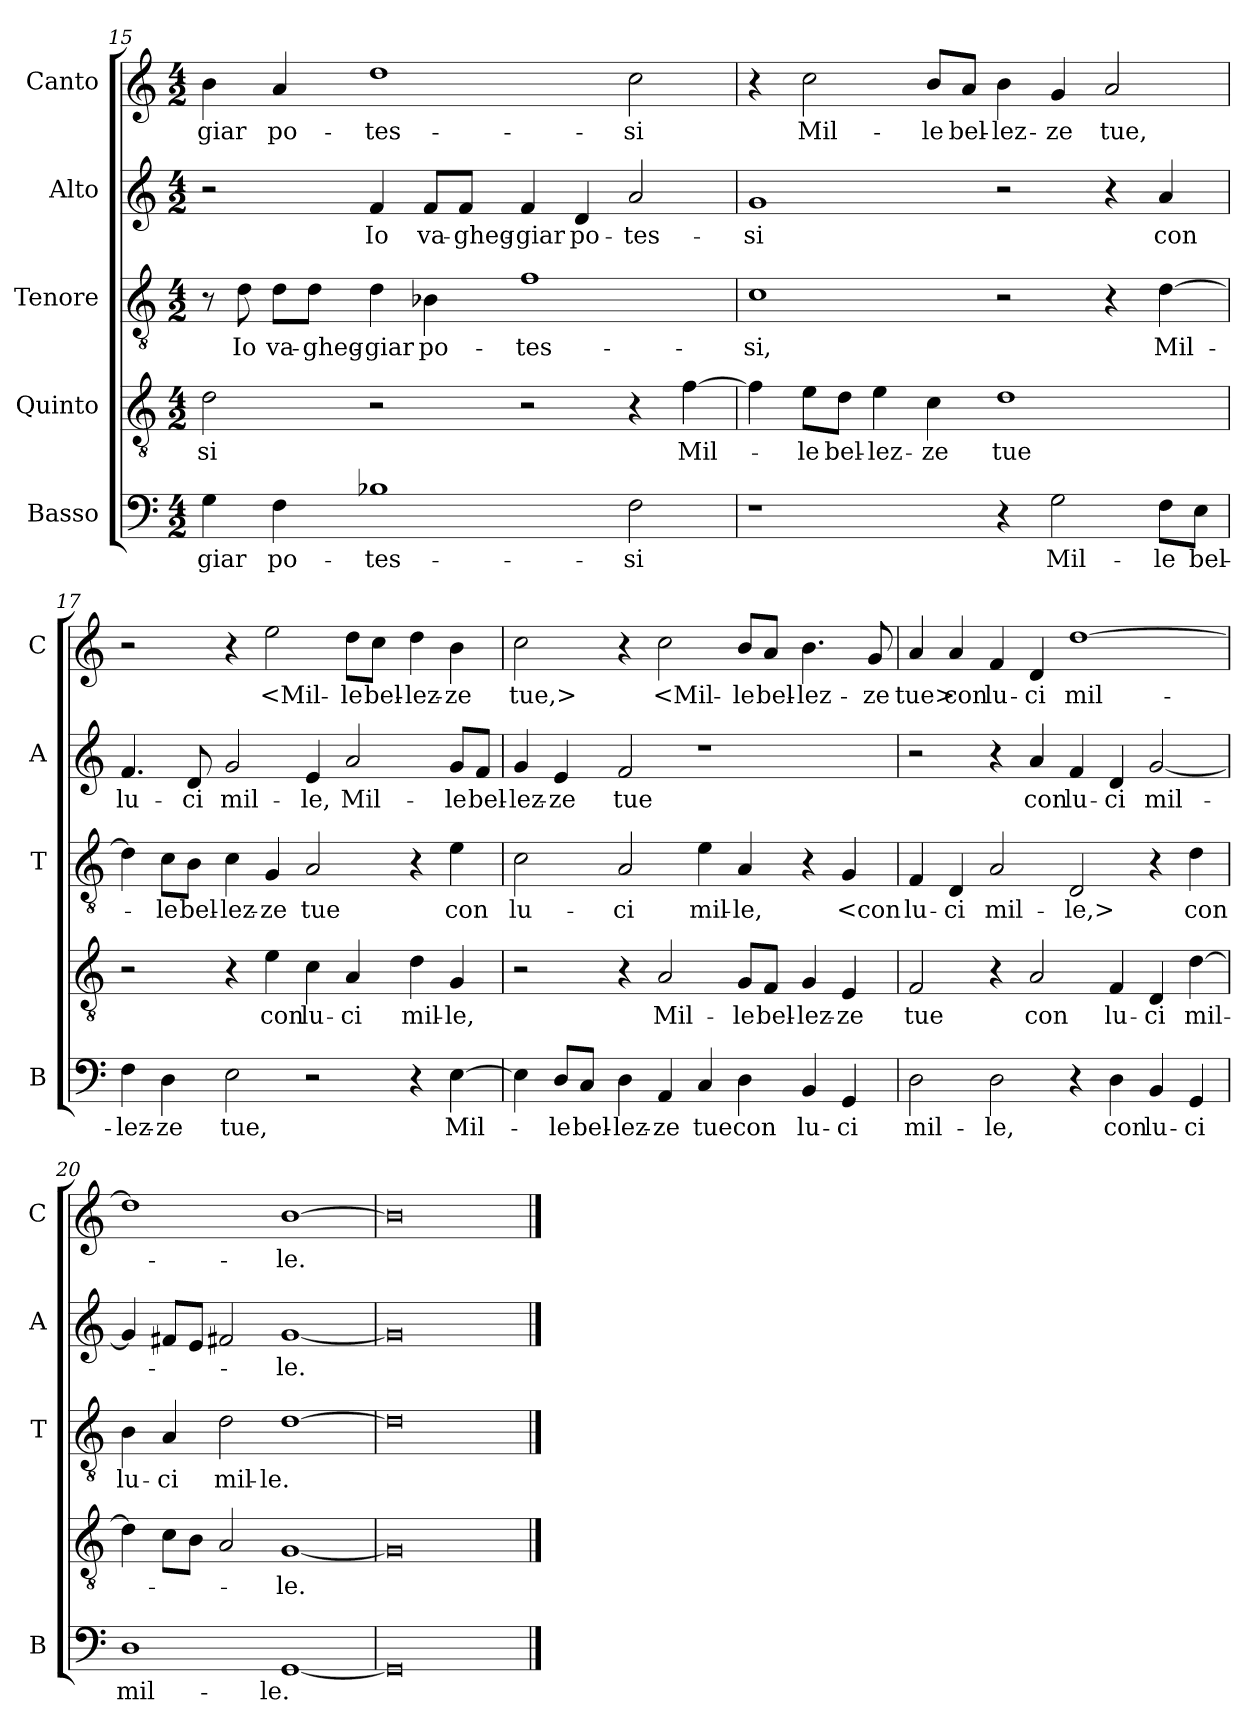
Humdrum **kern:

**kern	**text	**kern	**text	**kern	**text	**kern	**text	**kern	**text
*part5	*part5	*part4	*part4	*part3	*part3	*part2	*part2	*part1	*part1
*staff5	*staff5	*staff4	*staff4	*staff3	*staff3	*staff2	*staff2	*staff1	*staff1
*I"Basso	*	*I"Quinto	*	*I"Tenore	*	*I"Alto	*	*I"Canto	*
*I'B	*	*	*	*I'T	*	*I'A	*	*I'C	*
*clefF4	*	*clefGv2	*	*clefGv2	*	*clefG2	*	*clefG2	*
*k[]	*	*k[]	*	*k[]	*	*k[]	*	*k[]	*
*M4/2	*	*M4/2	*	*M4/2	*	*M4/2	*	*M4/2	*
=15	=15	=15	=15	=15	=15	=15	=15	=15	=15
4G	-giar	2d	-si	8r	.	2r	.	4b	-giar
.	.	.	.	8d	Io	.	.	.	.
4F	po-	.	.	8dL	va-	.	.	4a	po-
.	.	.	.	8dJ	-gheg-	.	.	.	.
1B-X	-tes-	2r	.	4d	-giar	4f	Io	1dd	-tes-
.	.	.	.	4B-X	po-	8fL	va-	.	.
.	.	.	.	.	.	8fJ	-gheg-	.	.
.	.	2r	.	1f	-tes-	4f	-giar	.	.
.	.	.	.	.	.	4d	po-	.	.
2F	-si	4r	.	.	.	2a	-tes-	2cc	-si
.	.	[4f	Mil-	.	.	.	.	.	.
=16	=16	=16	=16	=16	=16	=16	=16	=16	=16
1r	.	4f]	.	1c	-si,	1g	-si	4r	.
.	.	8eL	-le	.	.	.	.	2cc	Mil-
.	.	8dJ	bel-	.	.	.	.	.	.
.	.	4e	-lez-	.	.	.	.	.	.
.	.	4c	-ze	.	.	.	.	8bL	-le
.	.	.	.	.	.	.	.	8aJ	bel-
4r	.	1d	tue	2r	.	2r	.	4b	-lez-
2G	Mil-	.	.	.	.	.	.	4g	-ze
.	.	.	.	4r	.	4r	.	2a	tue,
8FL	-le	.	.	[4d	Mil-	4a	con	.	.
8EJ	bel-	.	.	.	.	.	.	.	.
=17	=17	=17	=17	=17	=17	=17	=17	=17	=17
4F	-lez-	2r	.	4d]	.	4.f	lu-	2r	.
4D	-ze	.	.	8cL	-le	.	.	.	.
.	.	.	.	8BJ	bel-	8d	-ci	.	.
2E	tue,	4r	.	4c	-lez-	2g	mil-	4r	.
.	.	4e	con	4G	-ze	.	.	2ee	<Mil-
2r	.	4c	lu-	2A	tue	4e	-le,	.	.
.	.	4A	-ci	.	.	2a	Mil-	8ddL	-le
.	.	.	.	.	.	.	.	8ccJ	bel-
4r	.	4d	mil-	4r	.	.	.	4dd	-lez-
[4E	Mil-	4G	-le,	4e	con	8gL	-le	4b	-ze
.	.	.	.	.	.	8fJ	bel-	.	.
=18	=18	=18	=18	=18	=18	=18	=18	=18	=18
4E]	.	2r	.	2c	lu-	4g	-lez-	2cc	tue,>
8DL	-le	.	.	.	.	4e	-ze	.	.
8CJ	bel-	.	.	.	.	.	.	.	.
4D	-lez-	4r	.	2A	-ci	2f	tue	4r	.
4AA	-ze	2A	Mil-	.	.	.	.	2cc	<Mil-
4C	tue	.	.	4e	mil-	1r	.	.	.
4D	con	8GL	-le	4A	-le,	.	.	8bL	-le
.	.	8FJ	bel-	.	.	.	.	8aJ	bel-
4BB	lu-	4G	-lez-	4r	.	.	.	4.b	-lez-
4GG	-ci	4E	-ze	4G	<con	.	.	.	.
.	.	.	.	.	.	.	.	8g	-ze
=19	=19	=19	=19	=19	=19	=19	=19	=19	=19
2D	mil-	2F	tue	4F	lu-	2r	.	4a	tue>
.	.	.	.	4D	-ci	.	.	4a	con
2D	-le,	4r	.	2A	mil-	4r	.	4f	lu-
.	.	2A	con	.	.	4a	con	4d	-ci
4r	.	.	.	2D	-le,>	4f	lu-	[1dd	mil-
4D	con	4F	lu-	.	.	4d	-ci	.	.
4BB	lu-	4D	-ci	4r	.	[2g	mil-	.	.
4GG	-ci	[4d	mil-	4d	con	.	.	.	.
=20	=20	=20	=20	=20	=20	=20	=20	=20	=20
1D	mil-	4d]	.	4B	lu-	4g]	.	1dd]	.
.	.	8cL	.	4A	-ci	8f#XL	.	.	.
.	.	8BJ	.	.	.	8eJ	.	.	.
.	.	2A	.	2d	mil-	2f#X	.	.	.
[1GG	-le.	[1G	-le.	[1d	-le.	[1g	-le.	[1b	-le.
=21	=21	=21	=21	=21	=21	=21	=21	=21	=21
0GG]	.	0G]	.	0d]	.	0g]	.	0b]	.
==	==	==	==	==	==	==	==	==	==
*-	*-	*-	*-	*-	*-	*-	*-	*-	*-
